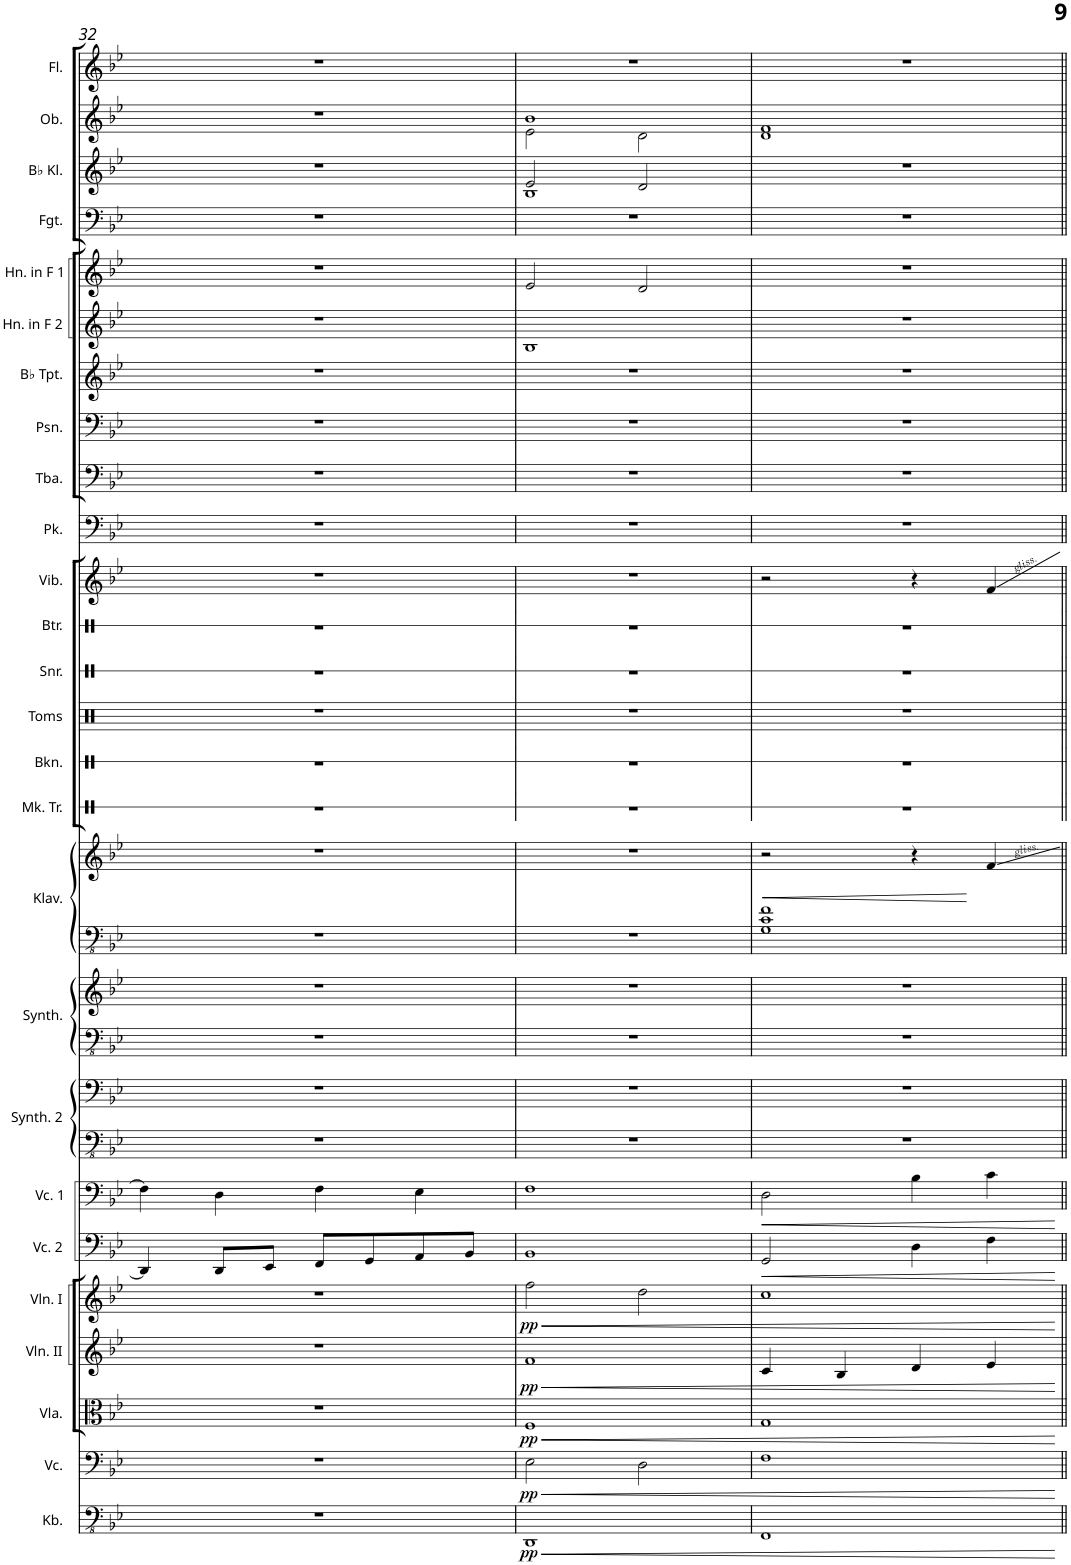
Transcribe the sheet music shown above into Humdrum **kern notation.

**kern	**dynam	**kern	**dynam	**kern	**dynam	**kern	**dynam	**kern	**dynam	**kern	**dynam	**kern	**dynam	**kern	**kern	**kern	**kern	**kern	**kern	**kern	**kern	**kern	**kern	**kern	**kern	**kern	**kern	**kern	**kern	**kern	**kern	**kern	**kern	**kern
*part25	*part25	*part24	*part24	*part23	*part23	*part22	*part22	*part21	*part21	*part20	*part20	*part19	*part19	*part18	*part18	*part17	*part17	*part16	*part16	*part15	*part14	*part13	*part12	*part11	*part10	*part9	*part8	*part7	*part6	*part5	*part4	*part3	*part2	*part1
*staff28	*staff28	*staff27	*staff27	*staff26	*staff26	*staff25	*staff25	*staff24	*staff24	*staff23	*staff23	*staff22	*staff22	*staff21	*staff20	*staff19	*staff18	*staff17	*staff16	*staff15	*staff14	*staff13	*staff12	*staff11	*staff10	*staff9	*staff8	*staff7	*staff6	*staff5	*staff4	*staff3	*staff2	*staff1
*I"Kontrabasse	*	*I"Violoncelli	*	*I"Violas	*	*I"Violinen II	*	*I"Violinen I	*	*I"Violoncello 2	*	*I"Violoncello 1	*	*I"Bass Synthesizer 2	*	*I"Bass Synthesizer	*	*I"Klavier	*	*I"Mark Tree	*I"Becken	*I"Toms	*I"Basstrommel	*I"Vibraphon	*I"Pauken	*I"Tuba	*I"Posaunen	*I"Trompeten in Bb	*I"Horn in F 2	*I"Horn in F 1	*I"Fagotte	*I"Klarinetten in Bb	*I"Oboen	*I"Flöten
*I'Kb.	*	*I'Vc.	*	*I'Vla.	*	*I'Vln. II	*	*I'Vln. I	*	*I'Vc. 2	*	*I'Vc. 1	*	*I'Synth. 2	*	*I'Synth.	*	*I'Klav.	*	*I'Mk. Tr.	*I'Bkn.	*I'Toms	*I'Btr.	*I'Vib.	*I'Pk.	*I'Tba.	*I'Psn.	*	*I'Hn. in F 2	*I'Hn. in F 1	*I'Fgt.	*	*I'Ob.	*I'Fl.
!!LO:PB:g=z
*clefFv4	*	*clefF4	*	*clefC3	*	*clefG2	*	*clefG2	*	*clefF4	*	*clefF4	*	*clefFv4	*clefF4	*clefFv4	*clefG2	*clefFv4	*clefG2	*clefX	*clefX	*clefX	*clefX	*clefG2	*clefF4	*clefF4	*clefF4	*clefG2	*clefG2	*clefG2	*clefF4	*clefG2	*clefG2	*clefG2
*	*	*	*	*	*	*	*	*	*	*	*	*	*	*	*	*	*	*	*	*	*	*	*	*	*	*	*	*Trd1c2	*Trd4c7	*Trd4c7	*	*Trd1c2	*	*
*k[b-e-]	*	*k[b-e-]	*	*k[b-e-]	*	*k[b-e-]	*	*k[b-e-]	*	*k[b-e-]	*	*k[b-e-]	*	*k[b-e-]	*k[b-e-]	*k[b-e-]	*k[b-e-]	*k[b-e-]	*k[b-e-]	*k[]	*k[]	*k[]	*k[]	*k[b-e-]	*k[b-e-]	*k[b-e-]	*k[b-e-]	*k[b-e-]	*k[b-e-]	*k[b-e-]	*k[b-e-]	*k[b-e-]	*k[b-e-]	*k[b-e-]
*M4/4	*	*M4/4	*	*M4/4	*	*M4/4	*	*M4/4	*	*M4/4	*	*M4/4	*	*M4/4	*M4/4	*M4/4	*M4/4	*M4/4	*M4/4	*M4/4	*M4/4	*M4/4	*M4/4	*M4/4	*M4/4	*M4/4	*M4/4	*M4/4	*M4/4	*M4/4	*M4/4	*M4/4	*M4/4	*M4/4
=32	=32	=32	=32	=32	=32	=32	=32	=32	=32	=32	=32	=32	=32	=32	=32	=32	=32	=32	=32	=32	=32	=32	=32	=32	=32	=32	=32	=32	=32	=32	=32	=32	=32	=32
1r	.	1r	.	1r	.	1r	.	1r	.	4DD/]	.	4F\]	.	1r	1r	1r	1r	1r	1r	1r	1r	1r	1r	1r	1r	1r	1r	1r	1r	1r	1r	1r	1r	1r
.	.	.	.	.	.	.	.	.	.	8DD/L	.	4D\	.	.	.	.	.	.	.	.	.	.	.	.	.	.	.	.	.	.	.	.	.	.
.	.	.	.	.	.	.	.	.	.	8EE-/J	.	.	.	.	.	.	.	.	.	.	.	.	.	.	.	.	.	.	.	.	.	.	.	.
.	.	.	.	.	.	.	.	.	.	8FF/L	.	4F\	.	.	.	.	.	.	.	.	.	.	.	.	.	.	.	.	.	.	.	.	.	.
.	.	.	.	.	.	.	.	.	.	8GG/	.	.	.	.	.	.	.	.	.	.	.	.	.	.	.	.	.	.	.	.	.	.	.	.
.	.	.	.	.	.	.	.	.	.	8AA/	.	4E-\	.	.	.	.	.	.	.	.	.	.	.	.	.	.	.	.	.	.	.	.	.	.
.	.	.	.	.	.	.	.	.	.	8BB-/J	.	.	.	.	.	.	.	.	.	.	.	.	.	.	.	.	.	.	.	.	.	.	.	.
=33	=33	=33	=33	=33	=33	=33	=33	=33	=33	=33	=33	=33	=33	=33	=33	=33	=33	=33	=33	=33	=33	=33	=33	=33	=33	=33	=33	=33	=33	=33	=33	=33	=33	=33
!	!LO:HP:b	!	!LO:HP:b	!	!LO:HP:b	!	!LO:HP:b	!	!LO:HP:b	!	!	!	!	!	!	!	!	!	!	!	!	!	!	!	!	!	!	!	!	!	!	!	!	!
*	*	*	*	*	*	*	*	*	*	*	*	*	*	*	*	*	*	*	*	*	*	*	*	*	*	*	*	*	*	*	*	*^	*^	*
!	!LO:DY:n=1:b	!	!LO:DY:n=1:b	!	!LO:DY:n=1:b	!	!LO:DY:n=1:b	!	!LO:DY:n=1:b	!	!	!	!	!	!	!	!	!	!	!	!	!	!	!	!	!	!	!	!	!	!	!	!	!	!	!
1DDD	< pp	2E-\	< pp	1F	< pp	1f	< pp	2ff\	< pp	1BB-	.	1F	.	1r	1r	1r	1r	1r	1r	1r	1r	1r	1r	1r	1r	1r	1r	1r	1B-	2e-/	1r	2e-/	1B-	1b-	2e-\	1r
.	.	2D\	.	.	.	.	.	2dd\	.	.	.	.	.	.	.	.	.	.	.	.	.	.	.	.	.	.	.	.	.	2d/	.	2d/	.	.	2d\	.
*	*	*	*	*	*	*	*	*	*	*	*	*	*	*	*	*	*	*	*	*	*	*	*	*	*	*	*	*	*	*	*	*v	*v	*	*	*
=34	=34	=34	=34	=34	=34	=34	=34	=34	=34	=34	=34	=34	=34	=34	=34	=34	=34	=34	=34	=34	=34	=34	=34	=34	=34	=34	=34	=34	=34	=34	=34	=34	=34	=34	=34
!	!	!	!	!	!	!	!	!	!	!	!LO:HP:b	!	!LO:HP:b	!	!	!	!	!	!	!	!	!	!	!	!	!	!	!	!	!	!	!	!	!	!
1FFF	.	1F	.	1G	.	4c/	.	1cc	.	2GG/	<	2D\	<	1r	1r	1r	1r	1GG 1C 1F	2r	1r	1r	1r	1r	2r	1r	1r	1r	1r	1r	1r	1r	1r	1f	1d	1r
.	.	.	.	.	.	4B-/	.	.	.	.	.	.	.	.	.	.	.	.	.	.	.	.	.	.	.	.	.	.	.	.	.	.	.	.	.
.	.	.	.	.	.	4d/	.	.	.	4D\	.	4B-\	.	.	.	.	.	.	4r	.	.	.	.	4r	.	.	.	.	.	.	.	.	.	.	.
.	.	.	.	.	.	4e-/	.	.	.	4F\	.	4c\	.	.	.	.	.	.	4f/	.	.	.	.	4f/	.	.	.	.	.	.	.	.	.	.	.
*	*	*	*	*	*	*	*	*	*	*	*	*	*	*	*	*	*	*	*	*	*	*	*	*	*	*	*	*	*	*	*	*	*v	*v	*
.	[	.	[	.	[	.	[	.	[	.	[	.	[	.	.	.	.	.	.	.	.	.	.	.	.	.	.	.	.	.	.	.	.	.
=||	=||	=||	=||	=||	=||	=||	=||	=||	=||	=||	=||	=||	=||	=||	=||	=||	=||	=||	=||	=||	=||	=||	=||	=||	=||	=||	=||	=||	=||	=||	=||	=||	=||	=||
*-	*-	*-	*-	*-	*-	*-	*-	*-	*-	*-	*-	*-	*-	*-	*-	*-	*-	*-	*-	*-	*-	*-	*-	*-	*-	*-	*-	*-	*-	*-	*-	*-	*-	*-
